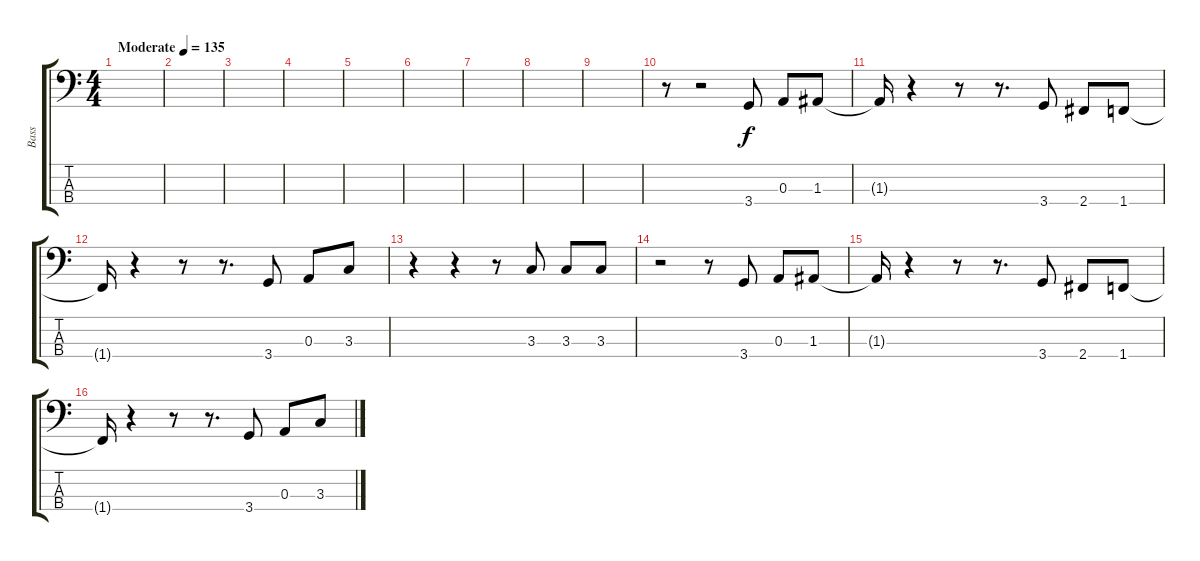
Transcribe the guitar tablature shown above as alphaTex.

\track ("Bass" "Bass") {instrument electricbassfinger}
\staff {score tabs}
\tuning (G2 D2 A1 E1) {hide}
\ts (4 4)
\tempo (135 "Moderate")
\clef f4
\ks c
|
|
|
|
|
|
|
|
|
r.8 r.2 3.4.8 0.3.8 1.3.8 |
1.3{t}.16 r.4 r.8 r.8{d} 3.4.8 2.4.8 1.4.8 |
1.4{t}.16 r.4 r.8 r.8{d} 3.4.8 0.3.8 3.3.8 |
r.4 r.4 r.8 3.3.8 3.3.8 3.3.8 |
r.2 r.8 3.4.8 0.3.8 1.3.8 |
1.3{t}.16 r.4 r.8 r.8{d} 3.4.8 2.4.8 1.4.8 |
1.4{t}.16 r.4 r.8 r.8{d} 3.4.8 0.3.8 3.3.8
